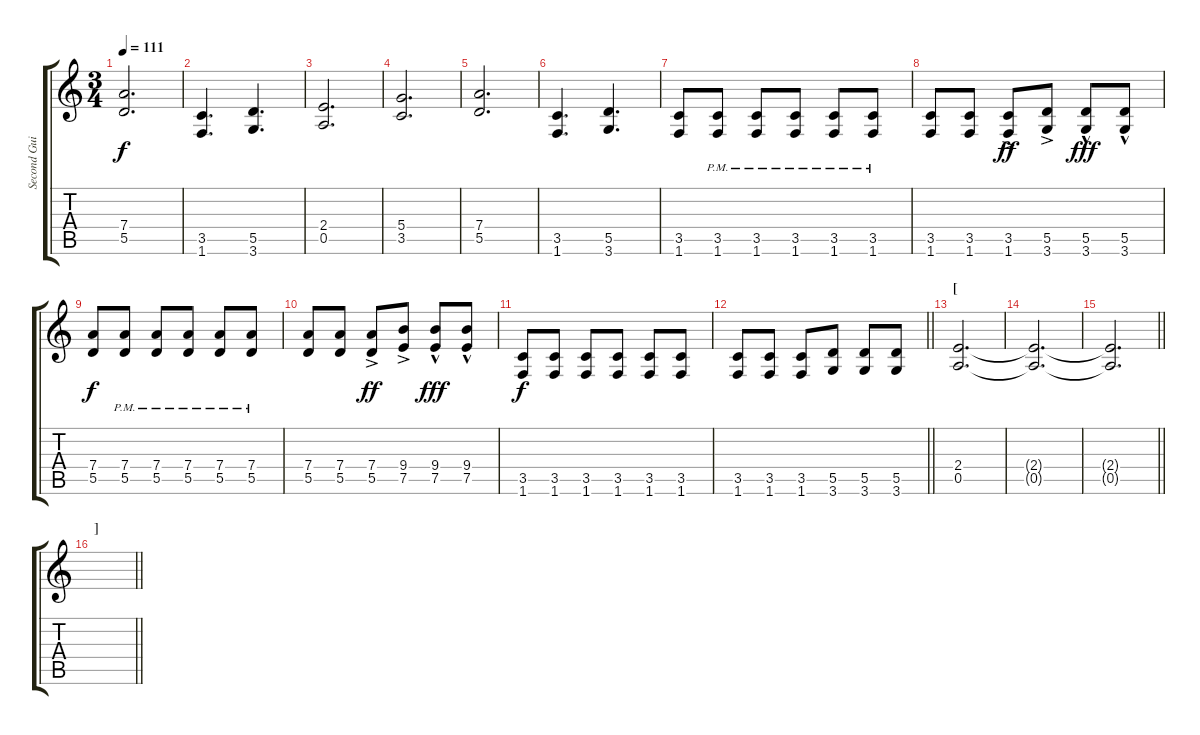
\track ("Second Guitar" "Second Gui") {instrument overdrivenguitar}
\staff {score tabs}
\tuning (E4 B3 G3 D3 A2 E2) {hide}
\ts (3 4)
\tempo 111
\clef g2
\ks c
(7.4 5.5).2{d dy f} |
(3.5 1.6).4{d} (5.5 3.6).4{d} |
(2.4 0.5).2{d} |
(5.4 3.5).2{d} |
(7.4 5.5).2{d} |
(3.5 1.6).4{d} (5.5 3.6).4{d} |
(3.5 1.6).8 (3.5{pm} 1.6{pm}).8 (3.5{pm} 1.6{pm}).8 (3.5{pm} 1.6{pm}).8 (3.5 1.6{pm}).8 (3.5 1.6{pm}).8 |
(3.5 1.6).8 (3.5 1.6).8 (3.5{ac} 1.6{ac}).8{dy ff} (5.5{ac} 3.6{ac}).8 (5.5{hac} 3.6{hac}).8{dy fff} (5.5{hac} 3.6{hac}).8 |
(7.4 5.5).8{dy f} (7.4{pm} 5.5{pm}).8 (7.4{pm} 5.5{pm}).8 (7.4{pm} 5.5{pm}).8 (7.4 5.5{pm}).8 (7.4 5.5{pm}).8 |
(7.4 5.5).8 (7.4 5.5).8 (7.4{ac} 5.5{ac}).8{dy ff} (9.4{ac} 7.5{ac}).8 (9.4{hac} 7.5{hac}).8{dy fff} (9.4{hac} 7.5{hac}).8 |
(3.5 1.6).8{dy f} (3.5 1.6).8 (3.5 1.6).8 (3.5 1.6).8 (3.5 1.6).8 (3.5 1.6).8 |
\barLineRight lightlight
(3.5 1.6).8 (3.5 1.6).8 (3.5 1.6).8 (5.5 3.6).8 (5.5 3.6).8 (5.5 3.6).8 |
\section ("" "[")
(2.4 0.5).2{d} |
(2.4{t} 0.5{t}).2{d} |
\barLineRight lightlight
(2.4{t} 0.5{t}).2{d} |
\section ("" "]")
\barLineRight lightlight
